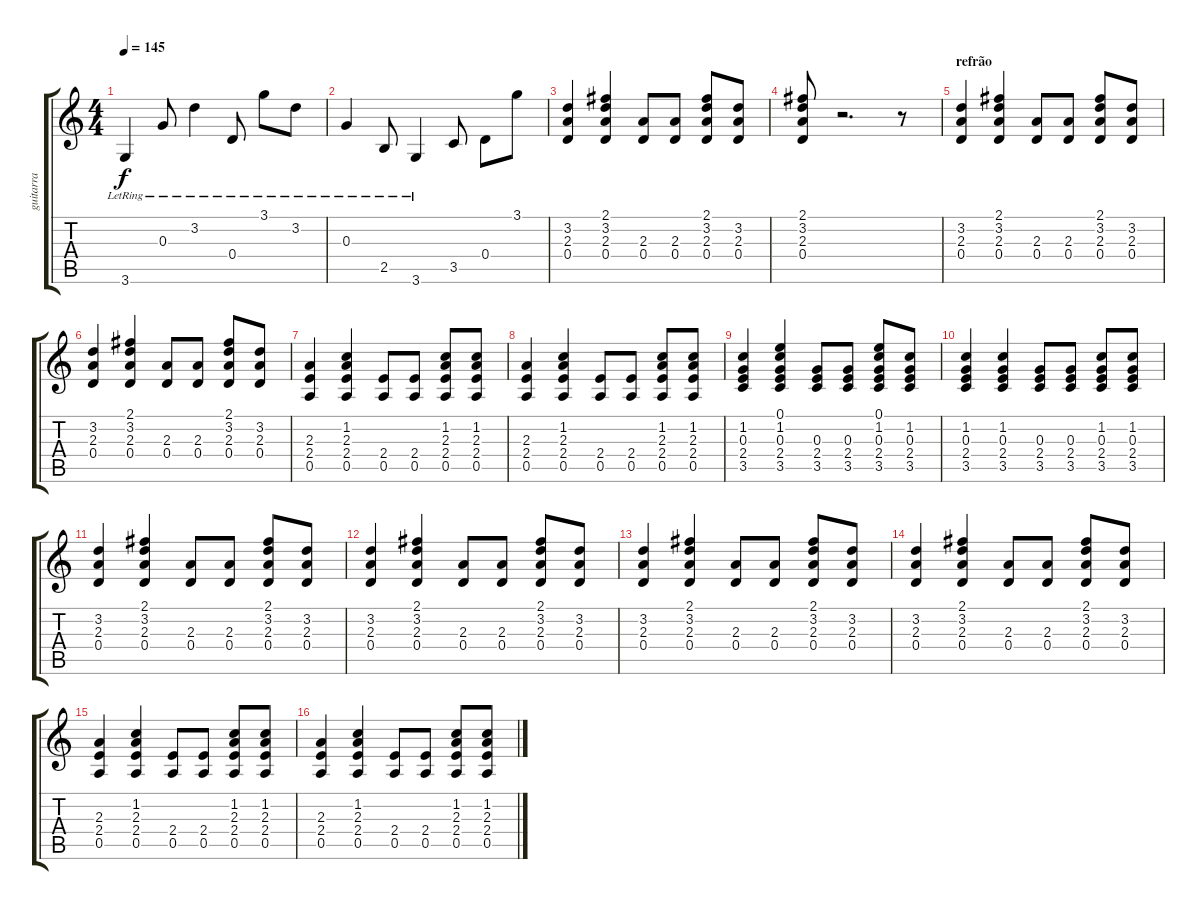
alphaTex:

\track ("guitarra" "guitarra") {instrument electricguitarjazz}
\staff {score tabs}
\tuning (E4 B3 G3 D3 A2 E2) {hide}
\ts (4 4)
\tempo 145
\clef g2
\ks c
3.6{lr}.4{dy f} 0.3{lr}.8 3.2{lr}.4 0.4{lr}.8 3.1{lr}.8 3.2{lr}.8 |
0.3{lr}.4 2.5{lr}.8 3.6{lr}.4 3.5.8 0.4.8 3.1.8 |
(3.2 2.3 0.4).4 (2.1 3.2 2.3 0.4).4 (2.3 0.4).8 (2.3 0.4).8 (2.1 3.2 2.3 0.4).8 (3.2 2.3 0.4).8 |
(2.1 3.2 2.3 0.4).8 r.2{d} r.8 |
\section ("" "refrão")
(3.2 2.3 0.4).4 (2.1 3.2 2.3 0.4).4 (2.3 0.4).8 (2.3 0.4).8 (2.1 3.2 2.3 0.4).8 (3.2 2.3 0.4).8 |
(3.2 2.3 0.4).4 (2.1 3.2 2.3 0.4).4 (2.3 0.4).8 (2.3 0.4).8 (2.1 3.2 2.3 0.4).8 (3.2 2.3 0.4).8 |
(2.3 2.4 0.5).4 (1.2 2.3 2.4 0.5).4 (2.4 0.5).8 (2.4 0.5).8 (1.2 2.3 2.4 0.5).8 (1.2 2.3 2.4 0.5).8 |
(2.3 2.4 0.5).4 (1.2 2.3 2.4 0.5).4 (2.4 0.5).8 (2.4 0.5).8 (1.2 2.3 2.4 0.5).8 (1.2 2.3 2.4 0.5).8 |
(1.2 0.3 2.4 3.5).4 (0.1 1.2 0.3 2.4 3.5).4 (0.3 2.4 3.5).8 (0.3 2.4 3.5).8 (0.1 1.2 0.3 2.4 3.5).8 (1.2 0.3 2.4 3.5).8 |
(1.2 0.3 2.4 3.5).4 (1.2 0.3 2.4 3.5).4 (0.3 2.4 3.5).8 (0.3 2.4 3.5).8 (1.2 0.3 2.4 3.5).8 (1.2 0.3 2.4 3.5).8 |
(3.2 2.3 0.4).4 (2.1 3.2 2.3 0.4).4 (2.3 0.4).8 (2.3 0.4).8 (2.1 3.2 2.3 0.4).8 (3.2 2.3 0.4).8 |
(3.2 2.3 0.4).4 (2.1 3.2 2.3 0.4).4 (2.3 0.4).8 (2.3 0.4).8 (2.1 3.2 2.3 0.4).8 (3.2 2.3 0.4).8 |
(3.2 2.3 0.4).4 (2.1 3.2 2.3 0.4).4 (2.3 0.4).8 (2.3 0.4).8 (2.1 3.2 2.3 0.4).8 (3.2 2.3 0.4).8 |
(3.2 2.3 0.4).4 (2.1 3.2 2.3 0.4).4 (2.3 0.4).8 (2.3 0.4).8 (2.1 3.2 2.3 0.4).8 (3.2 2.3 0.4).8 |
(2.3 2.4 0.5).4 (1.2 2.3 2.4 0.5).4 (2.4 0.5).8 (2.4 0.5).8 (1.2 2.3 2.4 0.5).8 (1.2 2.3 2.4 0.5).8 |
(2.3 2.4 0.5).4 (1.2 2.3 2.4 0.5).4 (2.4 0.5).8 (2.4 0.5).8 (1.2 2.3 2.4 0.5).8 (1.2 2.3 2.4 0.5).8
